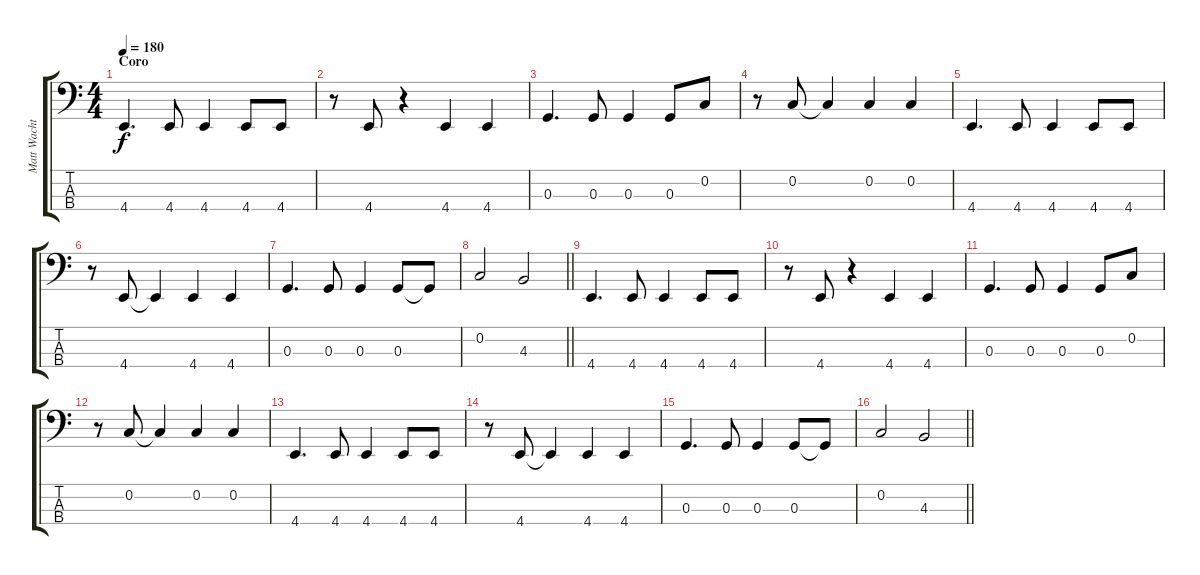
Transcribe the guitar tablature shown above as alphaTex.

\track ("Matt Wachter" "Matt Wacht") {instrument electricbasspick}
\staff {score tabs}
\tuning (F2 C2 G1 C1) {hide}
\ts (4 4)
\section ("" "Coro")
\tempo 180
\clef f4
\ks c
4.4.4{d dy f} 4.4.8 4.4.4 4.4.8 4.4.8 |
r.8 4.4.8 r.4 4.4.4 4.4.4 |
0.3.4{d} 0.3.8 0.3.4 0.3.8 0.2.8 |
r.8 0.2.8 0.2{t}.4 0.2.4 0.2.4 |
4.4.4{d} 4.4.8 4.4.4 4.4.8 4.4.8 |
r.8 4.4.8 4.4{t}.4 4.4.4 4.4.4 |
0.3.4{d} 0.3.8 0.3.4 0.3.8 0.3{t}.8 |
\barLineRight lightlight
0.2.2 4.3.2 |
4.4.4{d} 4.4.8 4.4.4 4.4.8 4.4.8 |
r.8 4.4.8 r.4 4.4.4 4.4.4 |
0.3.4{d} 0.3.8 0.3.4 0.3.8 0.2.8 |
r.8 0.2.8 0.2{t}.4 0.2.4 0.2.4 |
4.4.4{d} 4.4.8 4.4.4 4.4.8 4.4.8 |
r.8 4.4.8 4.4{t}.4 4.4.4 4.4.4 |
0.3.4{d} 0.3.8 0.3.4 0.3.8 0.3{t}.8 |
\barLineRight lightlight
0.2.2 4.3.2
